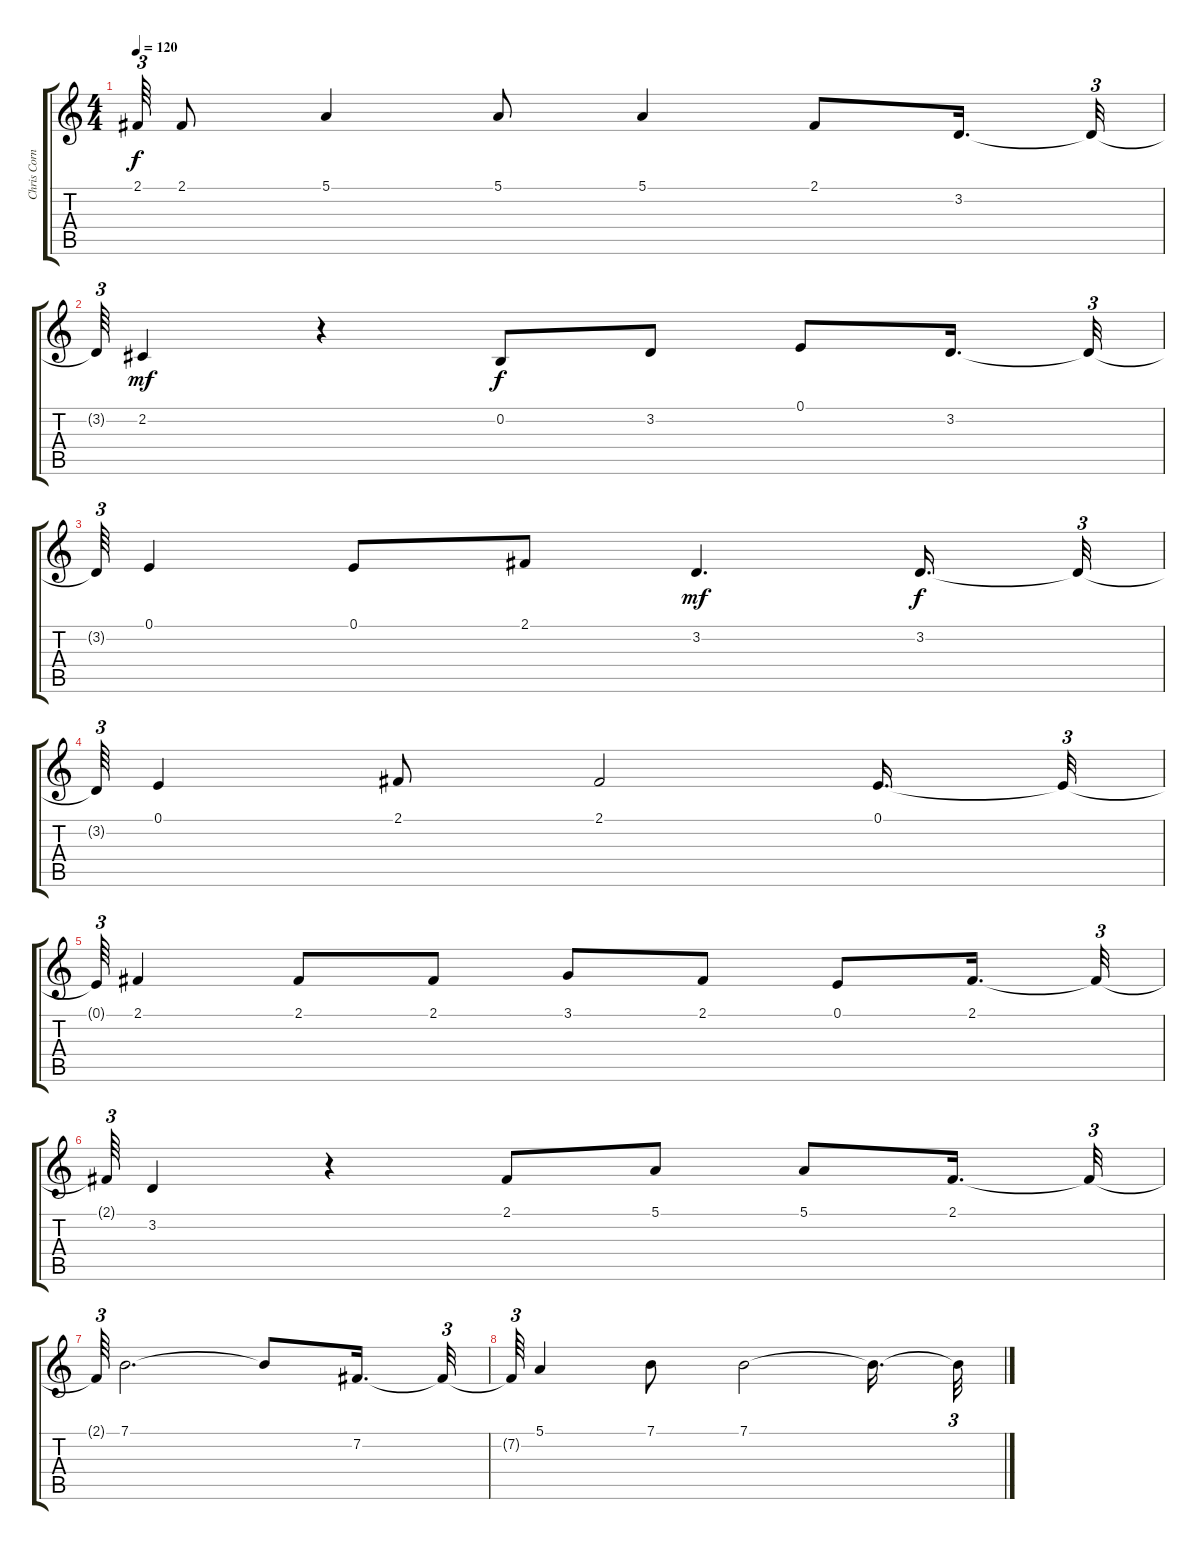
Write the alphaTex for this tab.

\track ("Chris Cornell" "Chris Corn") {instrument cello}
\staff {score tabs}
\tuning (E4 B3 G3 D3 A2 E2) {hide}
\ts (4 4)
\tempo 120
\clef g2
\ks c
2.1{t}.64{tu (3 2) dy f} 2.1.8 5.1.4 5.1.8 5.1.4 2.1.8 3.2.16{d} 3.2{t}.32{tu (3 2)} |
3.2{t}.64{tu (3 2)} 2.2.4{dy mf} r.4 0.2.8{dy f} 3.2.8 0.1.8 3.2.16{d} 3.2{t}.32{tu (3 2)} |
3.2{t}.64{tu (3 2)} 0.1.4 0.1.8 2.1.8 3.2.4{d dy mf} 3.2.16{d dy f} 3.2{t}.32{tu (3 2)} |
3.2{t}.64{tu (3 2)} 0.1.4 2.1.8 2.1.2 0.1.16{d} 0.1{t}.32{tu (3 2)} |
0.1{t}.64{tu (3 2)} 2.1.4 2.1.8 2.1.8 3.1.8 2.1.8 0.1.8 2.1.16{d} 2.1{t}.32{tu (3 2)} |
2.1{t}.64{tu (3 2)} 3.2.4 r.4 2.1.8 5.1.8 5.1.8 2.1.16{d} 2.1{t}.32{tu (3 2)} |
2.1{t}.64{tu (3 2)} 7.1.2{d} 7.1{t}.8 7.2.16{d} 7.2{t}.32{tu (3 2)} |
7.2{t}.64{tu (3 2)} 5.1.4 7.1.8 7.1.2 7.1{t}.16{d} 7.1{t}.32{tu (3 2)}
